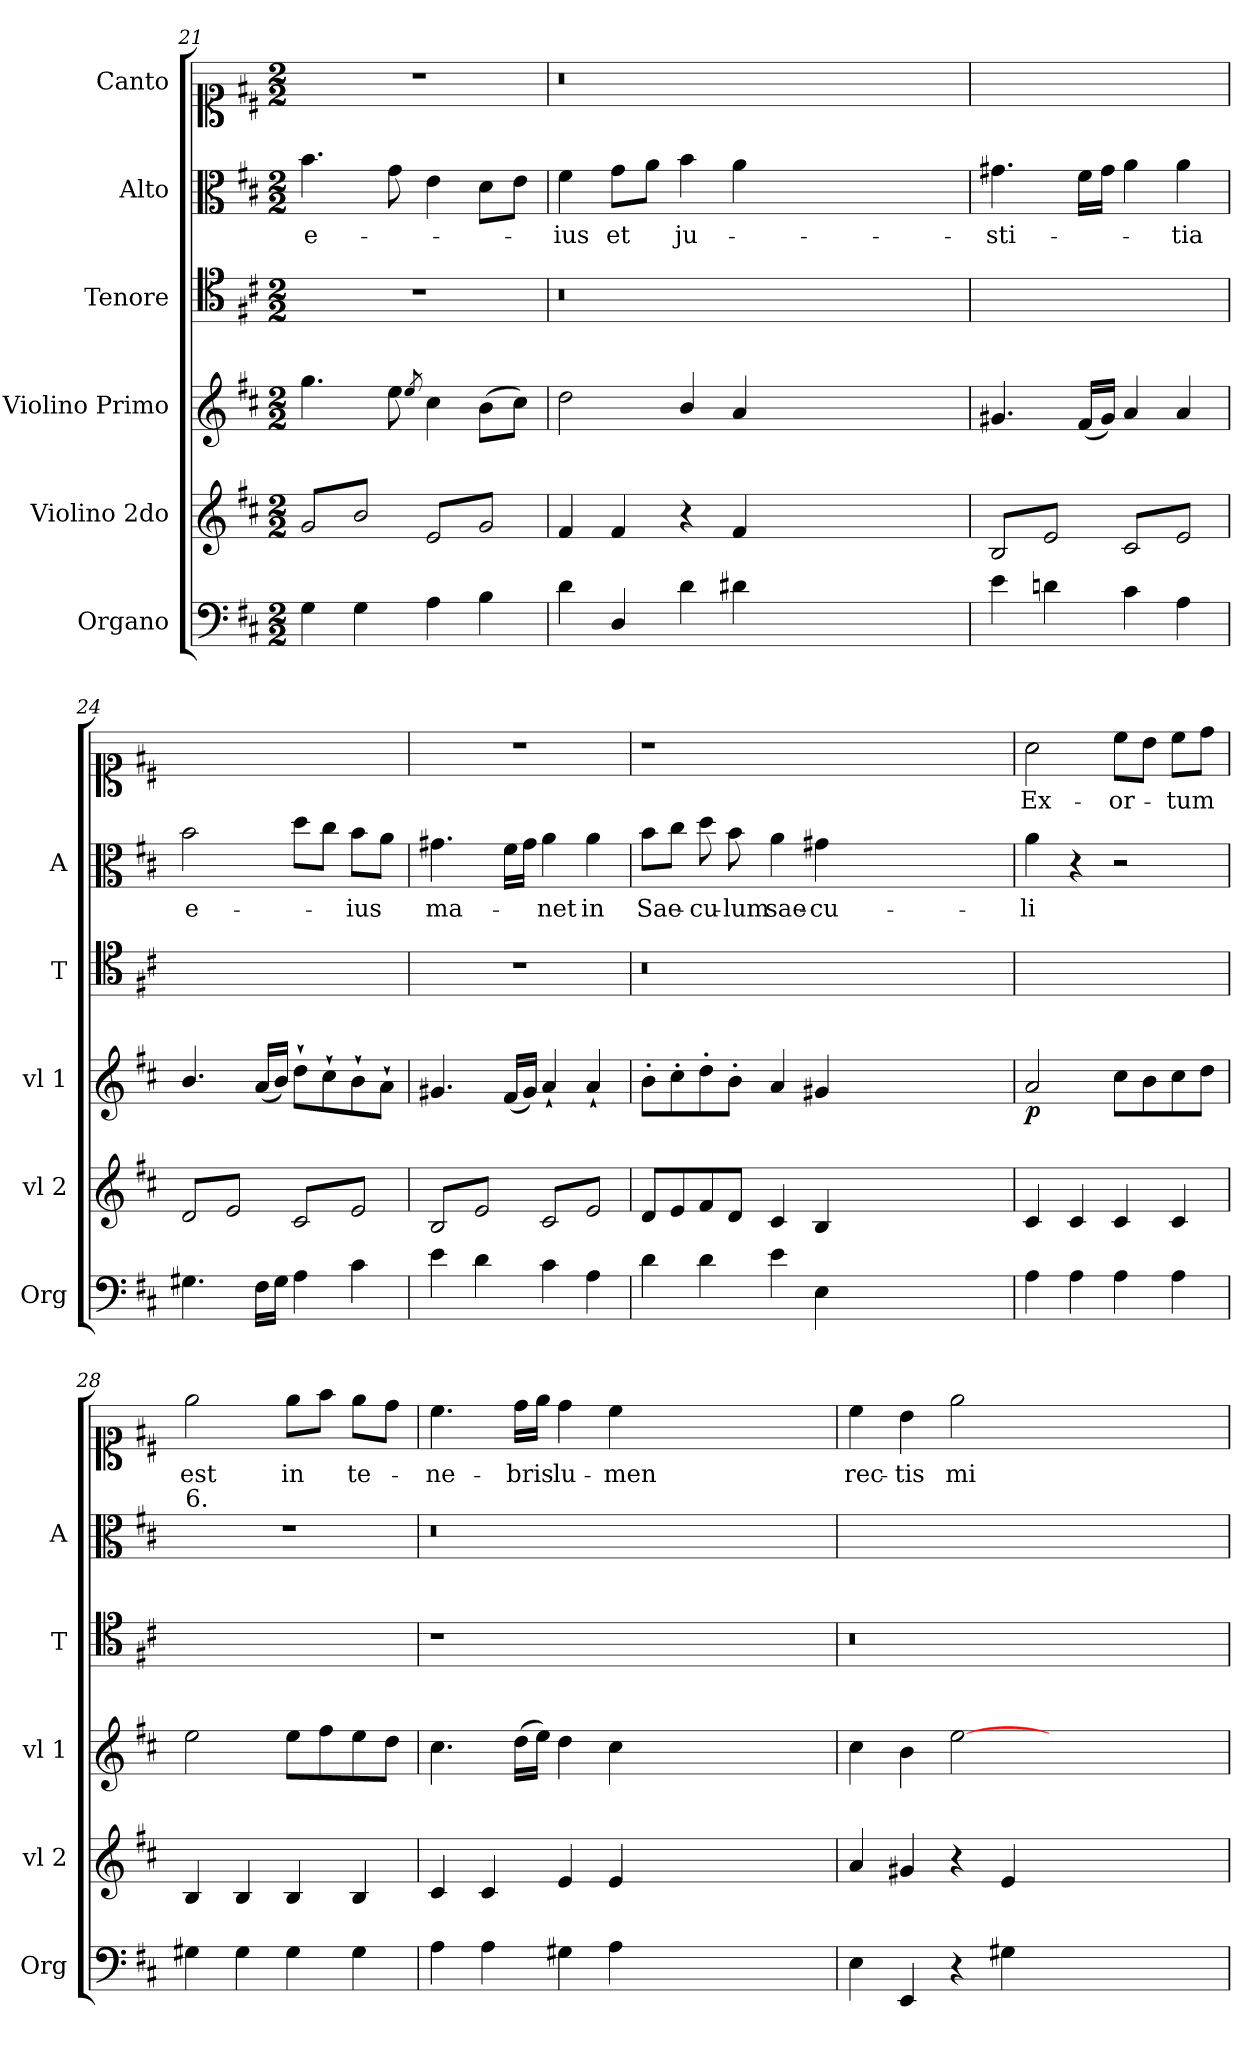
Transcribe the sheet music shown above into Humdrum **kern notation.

**kern	**kern	**kern	**dynam	**kern	**kern	**text	**kern	**text
*part6	*part5	*part4	*part4	*part3	*part2	*part2	*part1	*part1
*staff6	*staff5	*staff4	*staff4	*staff3	*staff2	*staff2	*staff1	*staff1
*I"Organo	*I"Violino 2do	*I"Violino Primo	*	*I"Tenore	*I"Alto	*	*I"Canto	*
*I'Org	*I'vl 2	*I'vl 1	*	*I'T	*I'A	*	*	*
*clefF4	*clefG2	*clefG2	*	*clefC4	*clefC3	*	*clefC1	*
*k[f#c#]	*k[f#c#]	*k[f#c#]	*	*k[f#c#]	*k[f#c#]	*	*k[f#c#]	*
*D:	*D:	*D:	*	*D:	*D:	*	*D:	*
*M2/2	*M2/2	*M2/2	*	*M2/2	*M2/2	*	*M2/2	*
=21	=21	=21	=21	=21	=21	=21	=21	=21
*	*tremolo	*	*	*	*	*	*	*
4G\	8g/L	4.gg\	.	1r	4.b\	e-	1r	.
.	8b/	.	.	.	.	.	.	.
4G\	8g/	.	.	.	.	.	.	.
.	8b/J	8ee\	.	.	8g\	.	.	.
.	.	8qee/	.	.	.	.	.	.
4A\	8e/L	4cc#\	.	.	4e\	.	.	.
.	8g/	.	.	.	.	.	.	.
4B\	8e/	(8b\L	.	.	8d\L	.	.	.
.	8g/J	8cc#\J)	.	.	8e\J	.	.	.
*	*Xtremolo	*	*	*	*	*	*	*
=22	=22	=22	=22	=22	=22	=22	=22	=22
4d\	4f#/	2dd\	.	0.r	4f#\	-ius	0.r	.
.	.	.	.	.	.	.	.	.
4D/	4f#/	.	.	.	8g\L	et	.	.
.	.	.	.	.	8a\J	.	.	.
4d\	4r	4b/	.	.	4b\	ju-	.	.
4d#X\	4f#/	4a/	.	.	4a\	.	.	.
0ryy	0ryy	0ryy	.	.	0ryy	.	.	.
=23	=23	=23	=23	=23	=23	=23	=23	=23
*	*tremolo	*	*	*	*	*	*	*
4e\	8B/L	4.g#X/	.	1ryy	4.g#X\	-sti-	1ryy	.
.	8e/	.	.	.	.	.	.	.
4dn\	8B/	.	.	.	.	.	.	.
.	8e/J	(16f#/LL	.	.	16f#\LL	.	.	.
.	.	16g#/JJ)	.	.	16g#\JJ	.	.	.
4c#\	8c#/L	4a/	.	.	4a\	.	.	.
.	8e/	.	.	.	.	.	.	.
4A\	8c#/	4a/	.	.	4a\	-tia	.	.
.	8e/J	.	.	.	.	.	.	.
=24	=24	=24	=24	=24	=24	=24	=24	=24
4.G#X\	8d/L	4.b/	.	1ryy	2b\	e-	1ryy	.
.	8e/	.	.	.	.	.	.	.
.	8d/	.	.	.	.	.	.	.
16F#\LL	8e/J	(16a/LL	.	.	.	.	.	.
16G#\JJ	.	16b/JJ)	.	.	.	.	.	.
4A\	8c#/L	8dd`\L	.	.	8dd\L	.	.	.
.	8e/	8cc#`\	.	.	8cc#\J	.	.	.
4c#\	8c#/	8b`\	.	.	8b\L	-ius	.	.
.	8e/J	8a`\J	.	.	8a\J	.	.	.
=25	=25	=25	=25	=25	=25	=25	=25	=25
4e\	8B/L	4.g#X/	.	1r	4.g#X\	ma-	1r	.
.	8e/	.	.	.	.	.	.	.
4d\	8B/	.	.	.	.	.	.	.
.	8e/J	(16f#/LL	.	.	16f#\LL	.	.	.
.	.	16g#/JJ)	.	.	16g#\JJ	.	.	.
4c#\	8c#/L	4a`/	.	.	4a\	-net	.	.
.	8e/	.	.	.	.	.	.	.
4A\	8c#/	4a`/	.	.	4a\	in	.	.
.	8e/J	.	.	.	.	.	.	.
*	*Xtremolo	*	*	*	*	*	*	*
=26	=26	=26	=26	=26	=26	=26	=26	=26
4d\	8d/L	8b'\L	.	0.r	8b\L	Sae-	1r	.
.	8e/	8cc#'\	.	.	8cc#\J	.	.	.
4d\	8f#/	8dd'\	.	.	8dd\	-cu-	.	.
.	8d/J	8b'\J	.	.	8b\	-lum	.	.
4e\	4c#/	4a/	.	.	4a\	sae-	.	.
4E\	4B/	4g#X/	.	.	4g#X\	-cu-	.	.
0ryy	0ryy	0ryy	.	.	0ryy	.	0ryy	.
=27	=27	=27	=27	=27	=27	=27	=27	=27
4A\	4c#/	2a/	p.	1ryy	4a\	-li	2a\	Ex-
4A\	4c#/	.	.	.	4r	.	.	.
4A\	4c#/	8cc#\L	.	.	2r	.	8cc#\L	-or-
.	.	8b\	.	.	.	.	8b\J	.
4A\	4c#/	8cc#\	.	.	.	.	8cc#\L	-tum
.	.	8dd\J	.	.	.	.	8dd\J	.
=28	=28	=28	=28	=28	=28	=28	=28	=28
!	!	!	!	!	!LO:TX:a:t=6.	!	!	!
4G#X\	4B/	2ee\	.	1ryy	1r	.	2ee\	est
4G#\	4B/	.	.	.	.	.	.	.
4G#\	4B/	8ee\L	.	.	.	.	8ee\L	in
.	.	8ff#\	.	.	.	.	8ff#\J	.
4G#\	4B/	8ee\	.	.	.	.	8ee\L	te-
.	.	8dd\J	.	.	.	.	8dd\J	.
=29	=29	=29	=29	=29	=29	=29	=29	=29
4A\	4c#/	4.cc#\	.	1r	0.r	.	4.cc#\	-ne-
4A\	4c#/	.	.	.	.	.	.	.
.	.	(16dd\LL	.	.	.	.	16dd\LL	-bris
.	.	16ee\JJ)	.	.	.	.	16ee\JJ	.
4G#X\	4e/	4dd\	.	.	.	.	4dd\	lu-
4A\	4e/	4cc#\	.	.	.	.	4cc#\	-men
0ryy	0ryy	0ryy	.	0ryy	.	.	0ryy	.
=30	=30	=30	=30	=30	=30	=30	=30	=30
4E\	4a/	4cc#\	.	0.r	0.ryy	.	4cc#\	rec-
4EE/	4g#X/	4b\	.	.	.	.	4b\	-tis
4r	4r	[2ee\	.	.	.	.	2ee\	mi-
4G#X\	4e/	.	.	.	.	.	.	.
0ryy	0ryy	0ryy	.	.	.	.	0ryy	.
=	=	=	=	=	=	=	=	=
*-	*-	*-	*-	*-	*-	*-	*-	*-
